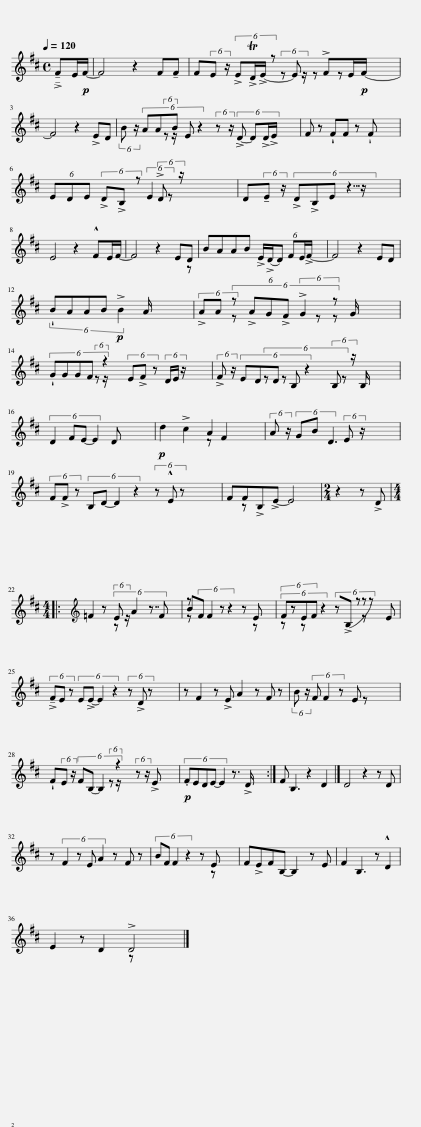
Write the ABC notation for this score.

X:1
%%score ( 1 2 )
L:1/8
Q:1/4=120
M:4/4
I:linebreak $
K:D
V:1 treble
V:2 treble
V:1
 !>!!tenuto!FE/!p!F/- | F4 z2 F!tenuto!F | F(6:4:2E z/ (6:4:4!>!E!>!TD/!>!E/- z E !>!FE/!p!F/- x19/8 |$ F4 z2 !>!ED | (6:4:2B z/ (6:4:5AAB E z2 (6:4:2z z/ (6:4:4!>!D- D!>!D/!>!E/ x2 | %5
 F z !wedge!FF z !wedge!F x2 |$ (6:4:3EDE (6:4:3!>!D!>!B, z (6:4:2!>!D z/ x27/8 | D(6:4:2!tenuto!E z/ (6:4:3!>!D!>!B,E z7/16 (6:4:1x19/8 x27/20 |$ E4 z2 !^!FE/F/- | F4 z2 ED | %10
 BAAB !>!E/(!>!D/(6:4:4D) FE/!>!F/- x | F4 z2 ED |$ (6:4:5!wedge!BAAB!p! !>!B2 A/ x7/2 | (6:4:3!>!AA z (6:4:3!>!AG!>!F (6:4:2!>!G2 z x4 |$ (6:4:5!wedge!GGGF z2 (6:4:3E!>!F z (6:4:3D/E/ z/ x27/8 | %15
 (6:4:2!>!F z/ (6:4:5EDD B, z2 (6:4:2B, z/ B,/ x7/2 |$ (6:4:4D2 FE- E2 D x3 |!p! d2 !>!c2 A2 x2 | (6:4:2A z/ (6:4:3GB [DEx]3 x73/24 |$ (6:4:3F!>!F z (6:4:4B,D- D2 z2 (6:4:3z !^!E z x11/4 | %20
 FF!>!B,!>!E- E4 |[M:2/4] z2 z !>!D |:$[M:4/4][K:treble] =F2 z (6:4:2E A2 z2/3 (6:4:1F x5/3 | B(6:4:4F F2 z z2 z E x | (6:4:5FzEF z2 (6:4:3z !>!B,- z z E |$ %25
 (6:4:3!>!!tenuto!FE z (6:4:4E!>!E- E2 z2 (6:4:3z !>!D z x11/4 | z F2 z !>!E A2 z F z | (6:4:2B z/ (6:4:2F F2 z E x3 |$ !wedge!F(6:4:2E z/ (6:4:4FB,- B,2 z2 (6:4:2z z/ !>!E x2 |!p! (6:4:5.FEDE- E2 z3/2 !>!D/ x2 :| %30
 F B,3 z2 D2 |] D4 z2 z D |$ z (6:4:4F2 z E A2 z F z | (6:4:4BF F2 z2 z E x2 | F!>!EFB,- B,2 z E | %35
 F2 B,3 z !^!D2 |$ E2 z D2 !>!D4 |] %37
V:2
 x2 | x8 | x11/3 (6:4:2z z/ z z x65/24 |$ x8 | x2 (6:4:1z x22/3 | %5
 x8 |$ x11/3 (6:4:1E2 x27/8 | x59/8 |$ x8 | x7 z | %10
 x8 | x8 |$ x8 | x4/3 (6:4:1z x8/3 (6:4:2z z G/ x7/2 |$ x7/3 (6:4:1z x59/8 | %15
 x2 (6:4:2z z x2 (6:4:1z x4 |$ x8 | x4 z F2 x | x59/8 |$ x43/4 | %20
 x z x6 |[M:2/4] x4 |:$[M:4/4][K:treble] x3 (6:4:1z x13/3 | z x5 z x | (6:4:1z x2/3 (6:4:1z x11/3 z x4/3 |$ %25
 x43/4 | x10 | x14/3 z x7/3 |$ x13/3 (6:4:1z x5 | x8 :| %30
 x8 |] x8 |$ x8 | x5 z x2 | x8 | %35
 x8 |$ x5 z x3 |] %37
